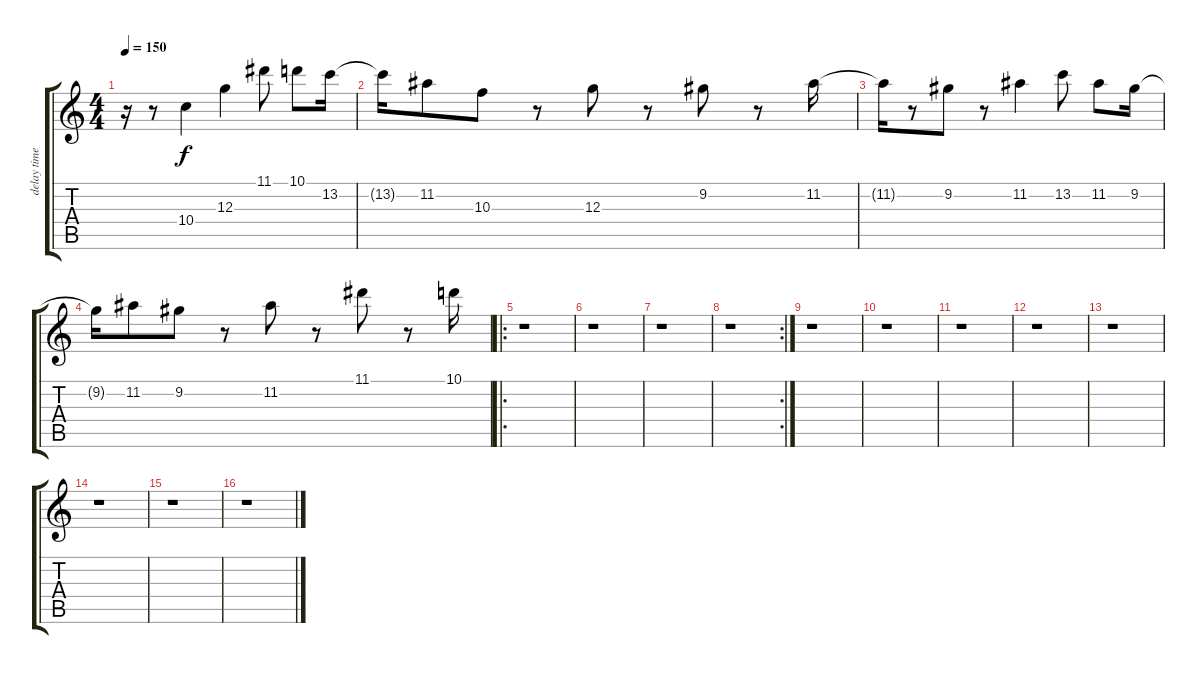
\track ("delay time" "delay time") {instrument electricguitarmuted}
\staff {score tabs}
\tuning (E4 B3 G3 D3 A2 E2) {hide}
\ts (4 4)
\tempo 150
\clef g2
\ks c
r.16{dy f} r.8 10.4.4 12.3.4 11.1.8 10.1.8 13.2.16 |
13.2{t}.16 11.2.8 10.3.8 r.8 12.3.8 r.8 9.2.8 r.8 11.2.16 |
11.2{t}.16 r.8 9.2.8 r.8 11.2.4 13.2.8 11.2.8 9.2.16 |
9.2{t}.16 11.2.8 9.2.8 r.8 11.2.8 r.8 11.1.8 r.8 10.1.16 |
\ro
r.1 |
r.1 |
r.1 |
\rc 2
r.1 |
r.1 |
r.1 |
r.1 |
r.1 |
r.1 |
r.1 |
r.1 |
r.1
